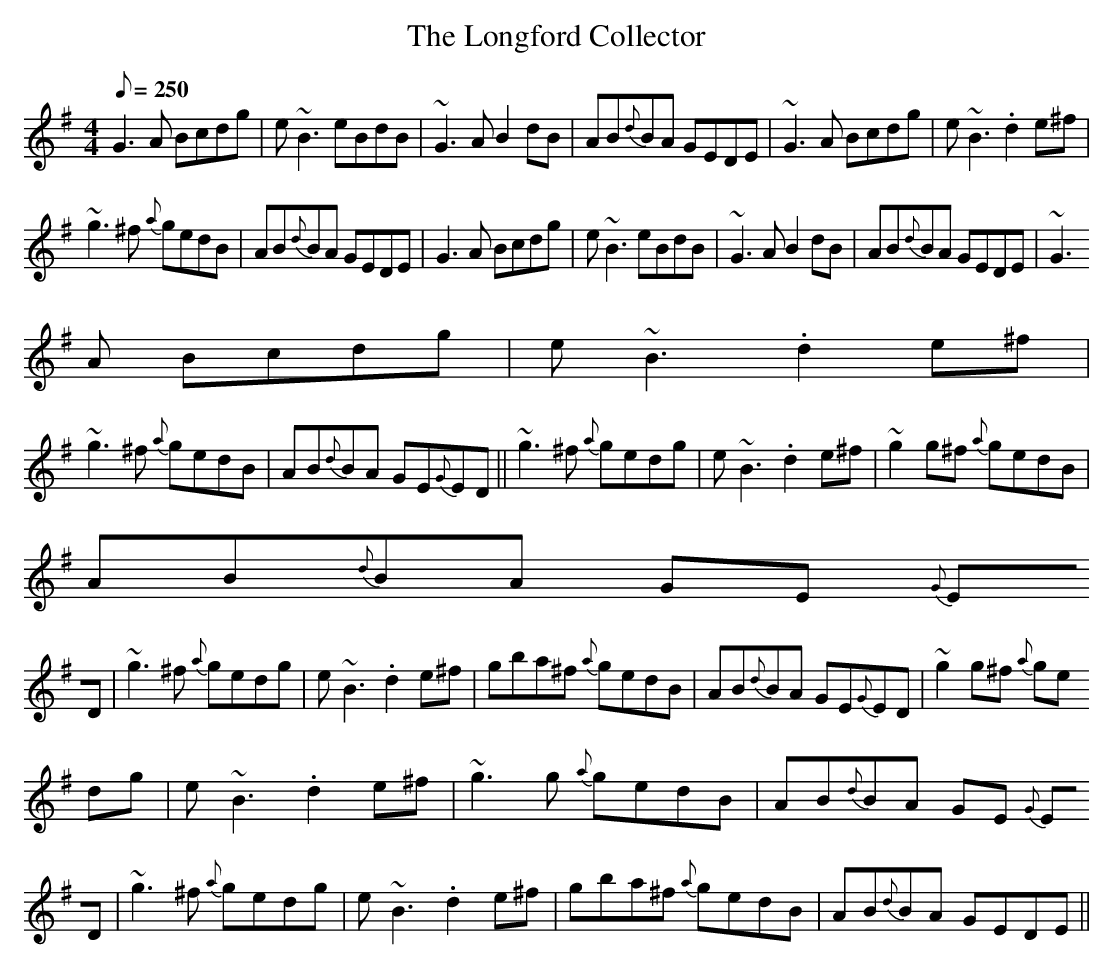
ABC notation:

X:1
T:The Longford Collector
M:4/4
L:1/8
Q:250
K:G
G3A Bcdg|e~B3 eBdB|~G3A B2dB|AB{d}BA GEDE|~G3A Bcdg|e~B3 .d2e^f|
~g3^f {a}gedB|AB{d}BA GEDE|G3A Bcdg|e~B3 eBdB|~G3A B2dB|AB{d}BA GEDE|~G3
A Bcdg|e~B3 .d2e^f|
~g3^f {a}gedB|AB{d}BA GE{G}ED||~g3^f {a}gedg|e~B3 .d2e^f|~g2g^f {a}gedB|
AB{d}BA GE{G
}ED|~g3^f {a}gedg|e~B3 .d2e^f|gba^f {a}gedB|AB{d}BA GE{G}ED|~g2g^f {a}ge
dg|e~B3 .d2e^f|~g3g {a}gedB|AB{d}BA GE{G
}ED|~g3^f {a}gedg|e~B3 .d2e^f|gba^f {a}gedB|AB{d}BA GEDE||
